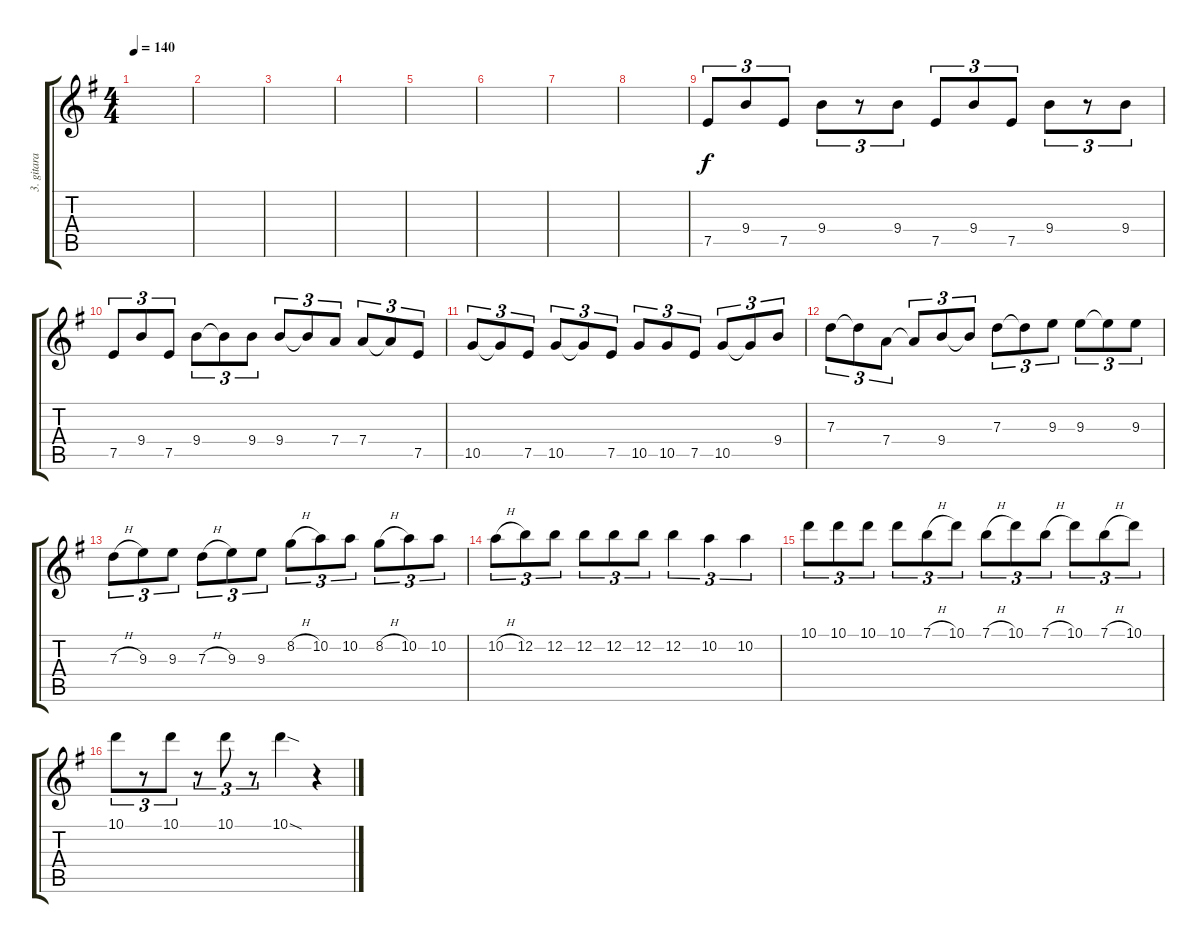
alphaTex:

\track ("3. gitara" "3. gitara") {instrument electricguitarjazz}
\staff {score tabs}
\tuning (E4 B3 G3 D3 A2 E2) {hide}
\ts (4 4)
\tempo 140
\clef g2
\ks g
|
|
|
|
|
|
|
|
7.5.8{tu (3 2)} 9.4.8{tu (3 2)} 7.5.8{tu (3 2)} 9.4.8{tu (3 2)} r.8{tu (3 2)} 9.4.8{tu (3 2)} 7.5.8{tu (3 2)} 9.4.8{tu (3 2)} 7.5.8{tu (3 2)} 9.4.8{tu (3 2)} r.8{tu (3 2)} 9.4.8{tu (3 2)} |
7.5.8{tu (3 2)} 9.4.8{tu (3 2)} 7.5.8{tu (3 2)} 9.4.8{tu (3 2)} 9.4{t}.8{tu (3 2)} 9.4.8{tu (3 2)} 9.4.8{tu (3 2)} 9.4{t}.8{tu (3 2)} 7.4.8{tu (3 2)} 7.4.8{tu (3 2)} 7.4{t}.8{tu (3 2)} 7.5.8{tu (3 2)} |
10.5.8{tu (3 2)} 10.5{t}.8{tu (3 2)} 7.5.8{tu (3 2)} 10.5.8{tu (3 2)} 10.5{t}.8{tu (3 2)} 7.5.8{tu (3 2)} 10.5.8{tu (3 2)} 10.5.8{tu (3 2)} 7.5.8{tu (3 2)} 10.5.8{tu (3 2)} 10.5{t}.8{tu (3 2)} 9.4.8{tu (3 2)} |
7.3.8{tu (3 2)} 7.3{t}.8{tu (3 2)} 7.4.8{tu (3 2)} 7.4{t}.8{tu (3 2)} 9.4.8{tu (3 2)} 9.4{t}.8{tu (3 2)} 7.3.8{tu (3 2)} 7.3{t}.8{tu (3 2)} 9.3.8{tu (3 2)} 9.3.8{tu (3 2)} 9.3{t}.8{tu (3 2)} 9.3.8{tu (3 2)} |
7.3{h}.8{tu (3 2)} 9.3.8{tu (3 2)} 9.3.8{tu (3 2)} 7.3{h}.8{tu (3 2)} 9.3.8{tu (3 2)} 9.3.8{tu (3 2)} 8.2{h}.8{tu (3 2)} 10.2.8{tu (3 2)} 10.2.8{tu (3 2)} 8.2{h}.8{tu (3 2)} 10.2.8{tu (3 2)} 10.2.8{tu (3 2)} |
10.2{h}.8{tu (3 2)} 12.2.8{tu (3 2)} 12.2.8{tu (3 2)} 12.2.8{tu (3 2)} 12.2.8{tu (3 2)} 12.2.8{tu (3 2)} 12.2.4{tu (3 2)} 10.2.4{tu (3 2)} 10.2.4{tu (3 2)} |
10.1.8{tu (3 2)} 10.1.8{tu (3 2)} 10.1.8{tu (3 2)} 10.1.8{tu (3 2)} 7.1{h}.8{tu (3 2)} 10.1.8{tu (3 2)} 7.1{h}.8{tu (3 2)} 10.1.8{tu (3 2)} 7.1{h}.8{tu (3 2)} 10.1.8{tu (3 2)} 7.1{h}.8{tu (3 2)} 10.1.8{tu (3 2)} |
10.1.8{tu (3 2)} r.8{tu (3 2)} 10.1.8{tu (3 2)} r.8{tu (3 2)} 10.1.8{tu (3 2)} r.8{tu (3 2)} 10.1{sod}.4 r.4
